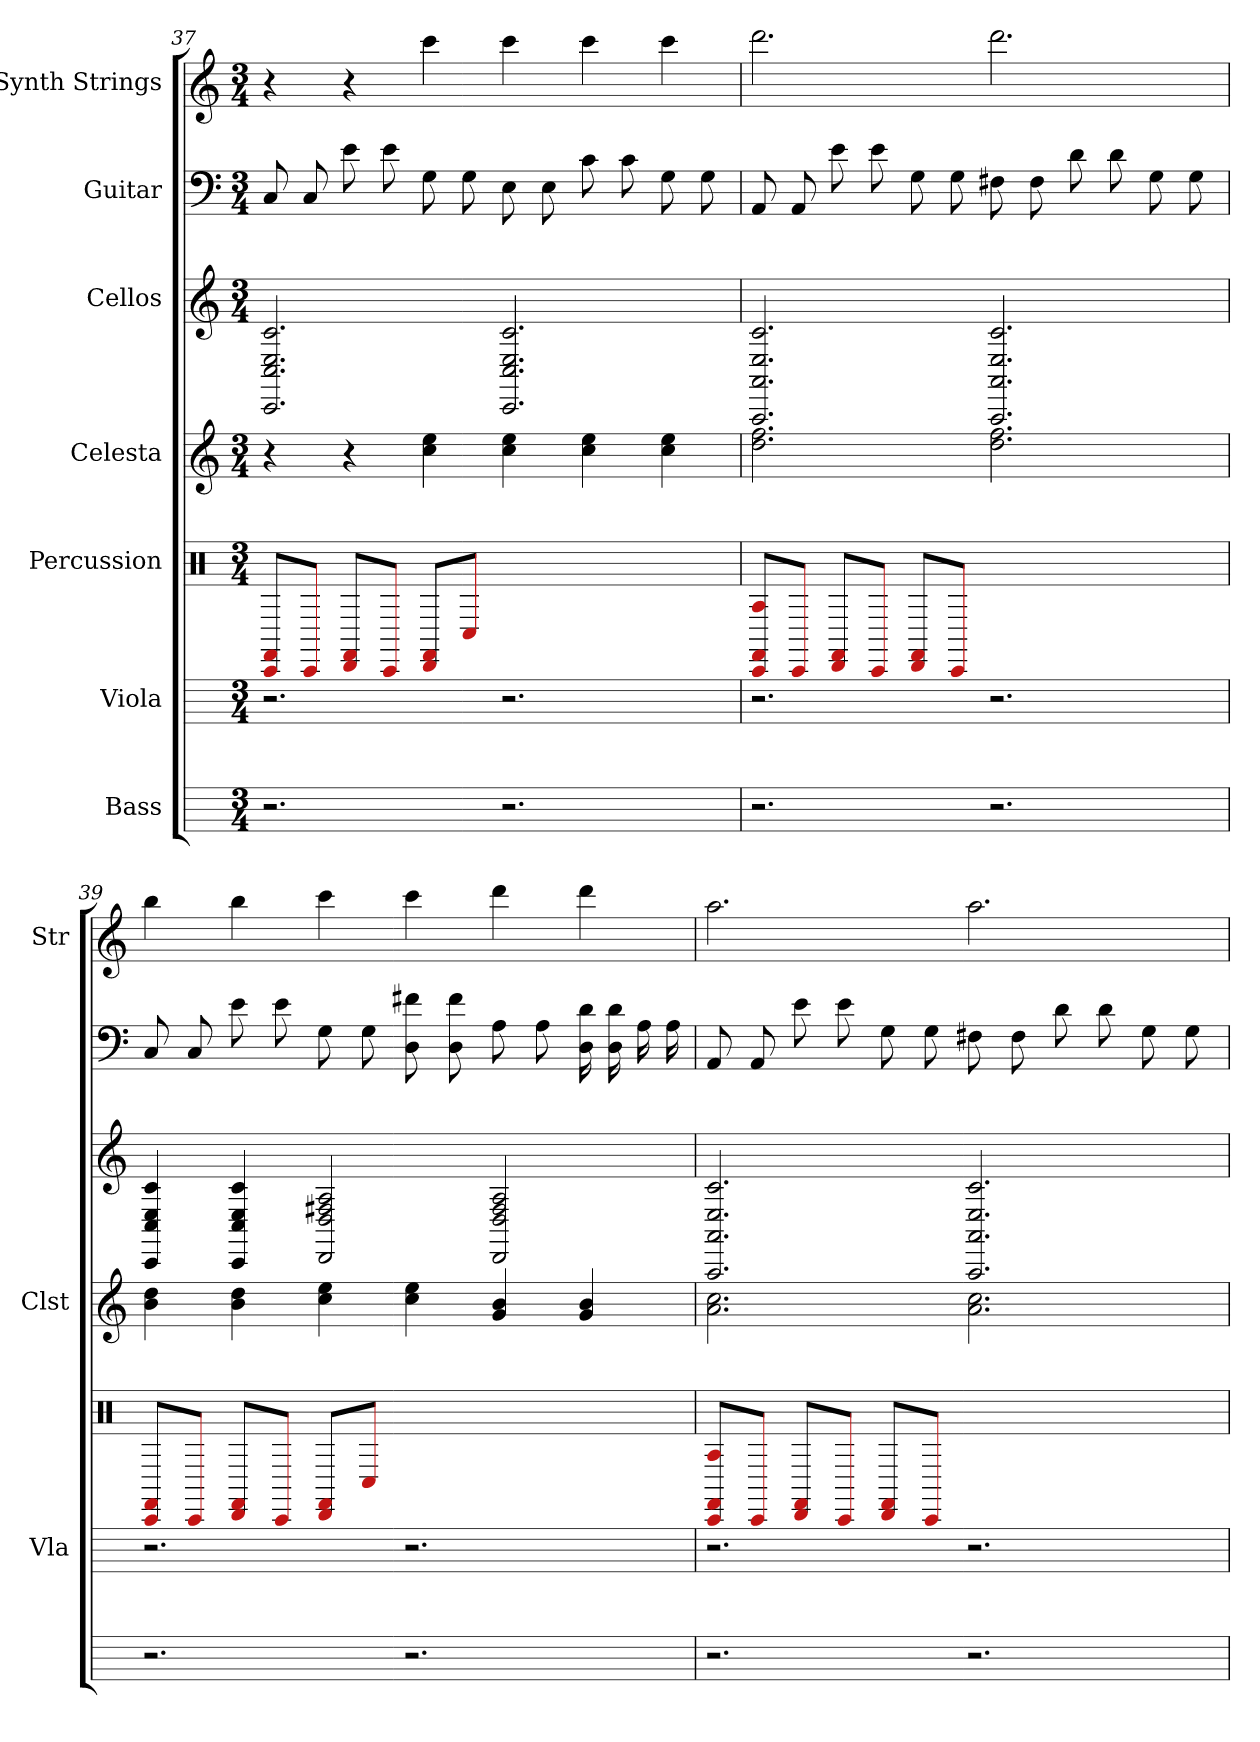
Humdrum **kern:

**kern	**kern	**kern	**kern	**kern	**kern	**kern
*part7	*part6	*part5	*part4	*part3	*part2	*part1
*staff7	*staff6	*staff5	*staff4	*staff3	*staff2	*staff1
*I"Bass	*I"Viola	*I"Percussion	*I"Celesta	*I"Cellos	*I"Guitar	*I"Synth Strings
*	*I'Vla	*	*I'Clst	*	*	*I'Str
*	*	*clefX	*	*	*	*
*k[]	*k[]	*k[]	*k[]	*k[]	*k[]	*k[]
*M3/4	*M3/4	*M3/4	*M3/4	*M3/4	*M3/4	*M3/4
=37	=37	=37	=37	=37	=37	=37
2.r	2.r	8FF#/ 8CC/L	4r	2.c 2.E 2.C 2.CC	8C	4r
.	.	8CC/J	.	.	8C	.
.	.	8FF#/ 8DD#/L	4r	.	8e	4r
.	.	8CC/J	.	.	8e	.
.	.	8FF#/ 8DD#/L	4cc 4ee	.	8G	4ccc
.	.	8C/J	.	.	8G	.
2.r	2.r	2.ryy	4cc 4ee	2.c 2.E 2.C 2.CC	8E	4ccc
.	.	.	.	.	8E	.
.	.	.	4cc 4ee	.	8c	4ccc
.	.	.	.	.	8c	.
.	.	.	4cc 4ee	.	8G	4ccc
.	.	.	.	.	8G	.
=38	=38	=38	=38	=38	=38	=38
2.r	2.r	8FF#/ 8A#/ 8CC/L	2.dd 2.ff	2.c 2.E 2.AA 2.AAA	8AA	2.ddd
.	.	8CC/J	.	.	8AA	.
.	.	8FF#/ 8DD#/L	.	.	8e	.
.	.	8CC/J	.	.	8e	.
.	.	8FF#/ 8DD#/L	.	.	8G	.
.	.	8CC/J	.	.	8G	.
2.r	2.r	2.ryy	2.dd 2.ff	2.c 2.E 2.AA 2.AAA	8F#	2.ddd
.	.	.	.	.	8F#	.
.	.	.	.	.	8d	.
.	.	.	.	.	8d	.
.	.	.	.	.	8G	.
.	.	.	.	.	8G	.
=39	=39	=39	=39	=39	=39	=39
2.r	2.r	8FF#/ 8CC/L	4b 4dd	4c 4E 4C 4CC	8C	4bb
.	.	8CC/J	.	.	8C	.
.	.	8FF#/ 8DD#/L	4b 4dd	4c 4E 4C 4CC	8e	4bb
.	.	8CC/J	.	.	8e	.
.	.	8FF#/ 8DD#/L	4cc 4ee	2A 2F# 2D 2DD	8G	4ccc
.	.	8C/J	.	.	8G	.
2.r	2.r	2.ryy	4cc 4ee	.	8f# 8D	4ccc
.	.	.	.	.	8f# 8D	.
.	.	.	4g 4b	2A 2F# 2D 2DD	8A	4ddd
.	.	.	.	.	8A	.
.	.	.	4g 4b	.	16d 16D	4ddd
.	.	.	.	.	16d 16D	.
.	.	.	.	.	16A	.
.	.	.	.	.	16A	.
=40	=40	=40	=40	=40	=40	=40
2.r	2.r	8FF#/ 8A#/ 8CC/L	2.a 2.cc	2.c 2.E 2.AA 2.AAA	8AA	2.aa
.	.	8CC/J	.	.	8AA	.
.	.	8FF#/ 8DD#/L	.	.	8e	.
.	.	8CC/J	.	.	8e	.
.	.	8FF#/ 8DD#/L	.	.	8G	.
.	.	8CC/J	.	.	8G	.
2.r	2.r	2.ryy	2.a 2.cc	2.c 2.E 2.AA 2.AAA	8F#	2.aa
.	.	.	.	.	8F#	.
.	.	.	.	.	8d	.
.	.	.	.	.	8d	.
.	.	.	.	.	8G	.
.	.	.	.	.	8G	.
=	=	=	=	=	=	=
*-	*-	*-	*-	*-	*-	*-
